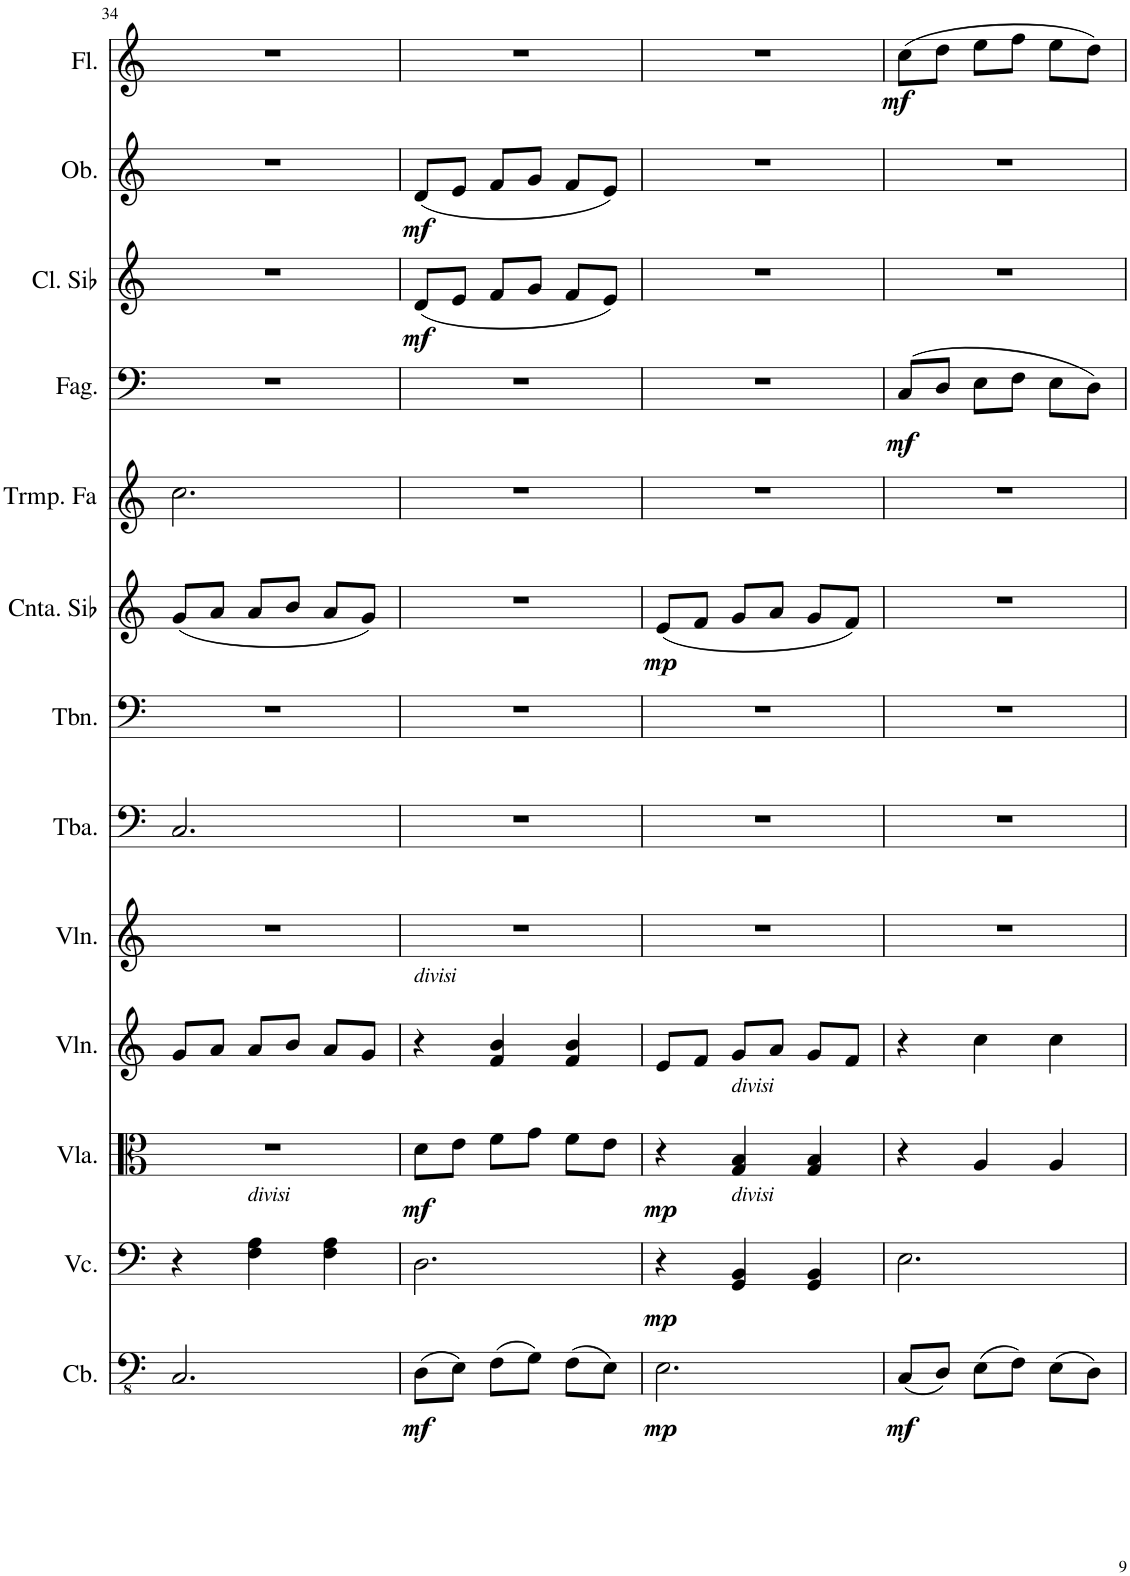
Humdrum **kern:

**kern	**dynam	**kern	**dynam	**kern	**dynam	**kern	**kern	**kern	**kern	**kern	**dynam	**kern	**kern	**dynam	**kern	**dynam	**kern	**dynam	**kern	**dynam
*part13	*part13	*part12	*part12	*part11	*part11	*part10	*part9	*part8	*part7	*part6	*part6	*part5	*part4	*part4	*part3	*part3	*part2	*part2	*part1	*part1
*staff13	*staff13	*staff12	*staff12	*staff11	*staff11	*staff10	*staff9	*staff8	*staff7	*staff6	*staff6	*staff5	*staff4	*staff4	*staff3	*staff3	*staff2	*staff2	*staff1	*staff1
*I"Contrabajo	*	*I"Violonchelo	*	*I"Viola	*	*I"Violín	*I"Violín	*I"Tuba	*I"Trombón	*I"Corneta en Sib	*	*I"Trompa en Fa	*I"Fagot	*	*I"Clarinete en Sib	*	*I"Oboe	*	*I"Flauta	*
*I'Cb.	*	*I'Vc.	*	*I'Vla.	*	*I'Vln.	*I'Vln.	*I'Tba.	*I'Tbn.	*I'Cnta. Sib	*	*I'Trmp. Fa	*I'Fag.	*	*I'Cl. Sib	*	*I'Ob.	*	*I'Fl.	*
!!LO:PB:g=z
*clefFv4	*	*clefF4	*	*clefC3	*	*clefG2	*clefG2	*clefF4	*clefF4	*clefG2	*	*clefG2	*clefF4	*	*clefG2	*	*clefG2	*	*clefG2	*
*ITrd7c12	*	*	*	*	*	*	*	*	*	*ITrd1c2	*	*ITrd4c7	*	*	*ITrd1c2	*	*	*	*	*
*k[]	*	*k[]	*	*k[]	*	*k[]	*k[]	*k[]	*k[]	*k[]	*	*k[]	*k[]	*	*k[]	*	*k[]	*	*k[]	*
*M3/4	*	*M3/4	*	*M3/4	*	*M3/4	*M3/4	*M3/4	*M3/4	*M3/4	*	*M3/4	*M3/4	*	*M3/4	*	*M3/4	*	*M3/4	*
=34	=34	=34	=34	=34	=34	=34	=34	=34	=34	=34	=34	=34	=34	=34	=34	=34	=34	=34	=34	=34
2.CC/	.	4r	.	2.r	.	8g/L	2.r	2.C/	2.r	(8g/L	.	2.cc\	2.r	.	2.r	.	2.r	.	2.r	.
.	.	.	.	.	.	8a/J	.	.	.	8a/J	.	.	.	.	.	.	.	.	.	.
!	!	!LO:TX:a:i:t=divisi	!	!	!	!	!	!	!	!	!	!	!	!	!	!	!	!	!	!
.	.	4F\ 4A\	.	.	.	8a/L	.	.	.	8a/L	.	.	.	.	.	.	.	.	.	.
.	.	.	.	.	.	8b/J	.	.	.	8b/J	.	.	.	.	.	.	.	.	.	.
.	.	4F\ 4A\	.	.	.	8a/L	.	.	.	8a/L	.	.	.	.	.	.	.	.	.	.
.	.	.	.	.	.	8g/J	.	.	.	8g/J)	.	.	.	.	.	.	.	.	.	.
=35	=35	=35	=35	=35	=35	=35	=35	=35	=35	=35	=35	=35	=35	=35	=35	=35	=35	=35	=35	=35
!	!	!	!	!	!	!LO:TX:a:i:t=divisi	!	!	!	!	!	!	!	!	!	!	!	!	!	!
!	!LO:DY:b	!	!	!	!LO:DY:b	!	!	!	!	!	!	!	!	!	!	!LO:DY:b	!	!LO:DY:b	!	!
(8DD\L	mf	2.D\	.	8d\L	mf	4r	2.r	2.r	2.r	2.r	.	2.r	2.r	.	(8d/L	mf	(8d/L	mf	2.r	.
8EE\J)	.	.	.	8e\J	.	.	.	.	.	.	.	.	.	.	8e/J	.	8e/J	.	.	.
(8FF\L	.	.	.	8f\L	.	4f/ 4b/	.	.	.	.	.	.	.	.	8f/L	.	8f/L	.	.	.
8GG\J)	.	.	.	8g\J	.	.	.	.	.	.	.	.	.	.	8g/J	.	8g/J	.	.	.
(8FF\L	.	.	.	8f\L	.	4f/ 4b/	.	.	.	.	.	.	.	.	8f/L	.	8f/L	.	.	.
8EE\J)	.	.	.	8e\J	.	.	.	.	.	.	.	.	.	.	8e/J)	.	8e/J)	.	.	.
=36	=36	=36	=36	=36	=36	=36	=36	=36	=36	=36	=36	=36	=36	=36	=36	=36	=36	=36	=36	=36
!	!LO:DY:b	!	!LO:DY:b	!	!LO:DY:b	!	!	!	!	!	!LO:DY:b	!	!	!	!	!	!	!	!	!
2.EE\	mp	4r	mp	4r	mp	8e/L	2.r	2.r	2.r	(8e/L	mp	2.r	2.r	.	2.r	.	2.r	.	2.r	.
.	.	.	.	.	.	8f/J	.	.	.	8f/J	.	.	.	.	.	.	.	.	.	.
!	!	!	!	!LO:TX:a:i:t=divisi	!	!	!	!	!	!	!	!	!	!	!	!	!	!	!	!
!	!	!LO:TX:a:i:t=divisi	!	!	!	!	!	!	!	!	!	!	!	!	!	!	!	!	!	!
.	.	4GG/ 4BB/	.	4G/ 4B/	.	8g/L	.	.	.	8g/L	.	.	.	.	.	.	.	.	.	.
.	.	.	.	.	.	8a/J	.	.	.	8a/J	.	.	.	.	.	.	.	.	.	.
.	.	4GG/ 4BB/	.	4G/ 4B/	.	8g/L	.	.	.	8g/L	.	.	.	.	.	.	.	.	.	.
.	.	.	.	.	.	8f/J	.	.	.	8f/J)	.	.	.	.	.	.	.	.	.	.
=37	=37	=37	=37	=37	=37	=37	=37	=37	=37	=37	=37	=37	=37	=37	=37	=37	=37	=37	=37	=37
!	!LO:DY:b	!	!	!	!	!	!	!	!	!	!	!	!	!LO:DY:b	!	!	!	!	!	!LO:DY:b
(8CC/L	mf	2.E\	.	4r	.	4r	2.r	2.r	2.r	2.r	.	2.r	(8C/L	mf	2.r	.	2.r	.	(8cc\L	mf
8DD/J)	.	.	.	.	.	.	.	.	.	.	.	.	8D/J	.	.	.	.	.	8dd\J	.
(8EE\L	.	.	.	4A/	.	4cc\	.	.	.	.	.	.	8E\L	.	.	.	.	.	8ee\L	.
8FF\J)	.	.	.	.	.	.	.	.	.	.	.	.	8F\J	.	.	.	.	.	8ff\J	.
(8EE\L	.	.	.	4A/	.	4cc\	.	.	.	.	.	.	8E\L	.	.	.	.	.	8ee\L	.
8DD\J)	.	.	.	.	.	.	.	.	.	.	.	.	8D\J)	.	.	.	.	.	8dd\J)	.
=	=	=	=	=	=	=	=	=	=	=	=	=	=	=	=	=	=	=	=	=
*-	*-	*-	*-	*-	*-	*-	*-	*-	*-	*-	*-	*-	*-	*-	*-	*-	*-	*-	*-	*-
